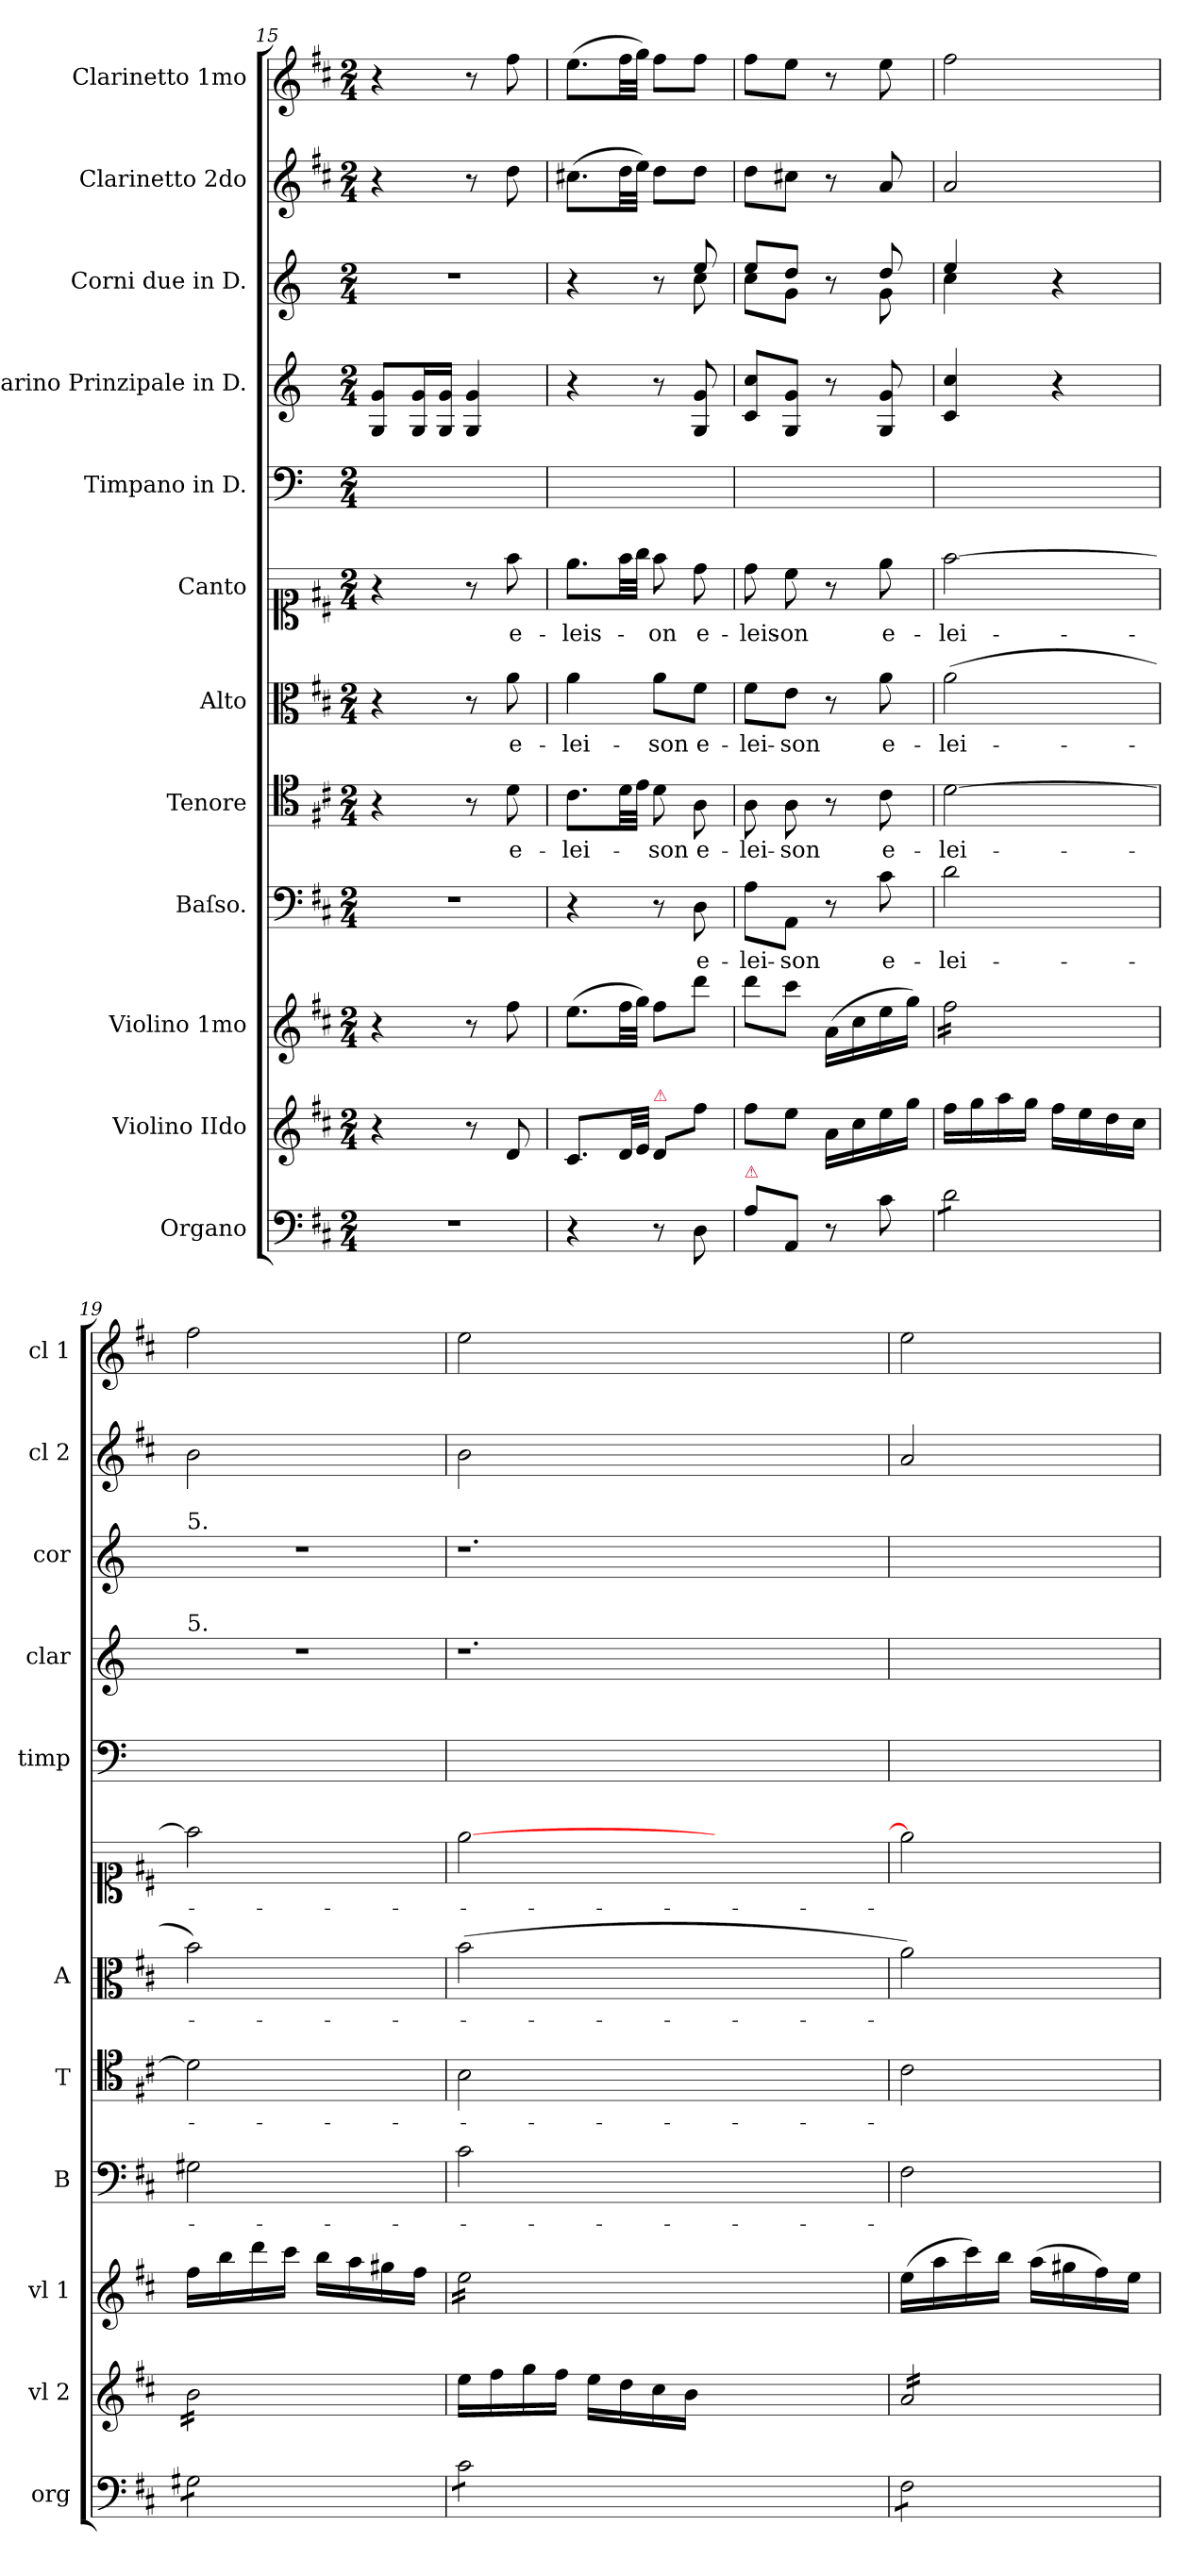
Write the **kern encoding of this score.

**kern	**kern	**kern	**kern	**text	**kern	**text	**kern	**text	**kern	**text	**kern	**kern	**kern	**kern	**kern
*part12	*part11	*part10	*part9	*part9	*part8	*part8	*part7	*part7	*part6	*part6	*part5	*part4	*part3	*part2	*part1
*staff12	*staff11	*staff10	*staff9	*staff9	*staff8	*staff8	*staff7	*staff7	*staff6	*staff6	*staff5	*staff4	*staff3	*staff2	*staff1
*I"Organo	*I"Violino IIdo	*I"Violino 1mo	*I"Baſso.	*	*I"Tenore	*	*I"Alto	*	*I"Canto	*	*I"Timpano in D.	*I"Clarino Prinzipale in D.	*I"Corni due in D.	*I"Clarinetto 2do	*I"Clarinetto 1mo
*I'org	*I'vl 2	*I'vl 1	*I'B	*	*I'T	*	*I'A	*	*	*	*I'timp	*I'clar	*I'cor	*I'cl 2	*I'cl 1
*clefF4	*clefG2	*clefG2	*clefF4	*	*clefC4	*	*clefC3	*	*clefC1	*	*clefF4	*clefG2	*clefG2	*clefG2	*clefG2
*	*	*	*	*	*	*	*	*	*	*	*	*ITrd-1c-2	*ITrd6c10	*	*
*k[f#c#]	*k[f#c#]	*k[f#c#]	*k[f#c#]	*	*k[f#c#]	*	*k[f#c#]	*	*k[f#c#]	*	*k[]	*k[f#c#]	*k[f#c#]	*k[f#c#]	*k[f#c#]
*D:	*D:	*D:	*D:	*	*D:	*	*D:	*	*D:	*	*	*	*	*D:	*D:
*M2/4	*M2/4	*M2/4	*M2/4	*	*M2/4	*	*M2/4	*	*M2/4	*	*M2/4	*M2/4	*M2/4	*M2/4	*M2/4
=15	=15	=15	=15	=15	=15	=15	=15	=15	=15	=15	=15	=15	=15	=15	=15
2r	4r	4r	2r	.	4r	.	4r	.	4r	.	2ryy	8A/ 8a/L	2r	4r	4r
.	.	.	.	.	.	.	.	.	.	.	.	16A/ 16a/L	.	.	.
.	.	.	.	.	.	.	.	.	.	.	.	16A/ 16a/JJ	.	.	.
.	8r	8r	.	.	8r	.	8r	.	8r	.	.	4A/ 4a/	.	8r	8r
!	!	!	!	!	!	!LO:LY:i	!	!LO:LY:i	!	!	!	!	!	!	!
.	8d/	8ff#\	.	.	8d\	e-	8a\	e-	8ff#\	e-	.	.	.	8dd\	8ff#\
=16	=16	=16	=16	=16	=16	=16	=16	=16	=16	=16	=16	=16	=16	=16	=16
!	!	!	!	!	!	!LO:LY:i	!	!LO:LY:i	!	!	!	!	!	!	!
*	*	*	*	*	*	*	*	*	*	*	*	*	*^	*	*
4r	8.c#/L	(8.ee\L	4r	.	8.c#\L	-lei-	4a\	-lei-	8.ee\L	-leis-	2ryy	4r	4r	4ryy	(8.cc#X\L	(8.ee\L
.	32d/LL	32ff#\LL	.	.	32d\LL	.	.	.	32ff#\LL	.	.	.	.	.	32dd\LL	32ff#\LL
.	32e/JJJ	32gg\JJJ)	.	.	32e\JJJ	.	.	.	32gg\JJJ	.	.	.	.	.	32ee\JJJ)	32gg\JJJ)
!	!LO:TX:a:color=crimson:t=⚠	!	!	!	!	!	!	!	!	!	!	!	!	!	!	!
!	!	!	!	!	!	!LO:LY:i	!	!LO:LY:i	!	!	!	!	!	!	!	!
8r	8d/L	8ff#\L	8r	.	8d\	-son	8a\L	-son	8ff#\	-on	.	8r	8r	8ryy	8dd\L	8ff#\L
!	!	!	!	!LO:LY:i	!	!LO:LY:i	!	!LO:LY:i	!	!LO:LY:i	!	!	!	!	!	!
8D\	8ff#\J	8ddd\J	8D\	e-	8A\	e-	8f#\J	e-	8dd\	e-	.	8A/ 8a/	8f#/	8d\	8dd\J	8ff#\J
=17	=17	=17	=17	=17	=17	=17	=17	=17	=17	=17	=17	=17	=17	=17	=17	=17
!LO:TX:a:color=crimson:t=⚠	!	!	!	!	!	!	!	!	!	!	!	!	!	!	!	!
!	!	!	!	!LO:LY:i	!	!LO:LY:i	!	!LO:LY:i	!	!LO:LY:i	!	!	!	!	!	!
8A\L	8ff#\L	8ddd\L	8A\L	-lei-	8A\	-lei-	8f#\L	-lei-	8dd\	-leis-	2ryy	8d/ 8dd/L	8f#/L	8d\L	8dd\L	8ff#\L
!	!	!	!	!LO:LY:i	!	!LO:LY:i	!	!LO:LY:i	!	!LO:LY:i	!	!	!	!	!	!
8AA/J	8ee\J	8ccc#\J	8AA\J	-son	8A\	-son	8e\J	-son	8cc#\	-on	.	8A/ 8a/J	8e/J	8A\J	8cc#X\J	8ee\J
8r	16a\LL	(16a\LL	8r	.	8r	.	8r	.	8r	.	.	8r	8r	8ryy	8r	8r
.	16cc#\	16cc#\	.	.	.	.	.	.	.	.	.	.	.	.	.	.
8c#\	16ee\	16ee\	8c#\	e-	8c#\	e-	8a\	e-	8ee\	e-	.	8A/ 8a/	8e/	8A\	8a/	8ee\
.	16gg\JJ	16gg\JJ)	.	.	.	.	.	.	.	.	.	.	.	.	.	.
=18	=18	=18	=18	=18	=18	=18	=18	=18	=18	=18	=18	=18	=18	=18	=18	=18
*tremolo	*	*	*	*	*	*	*	*	*	*	*	*	*	*	*	*
*	*	*tremolo	*	*	*	*	*	*	*	*	*	*	*	*	*	*
8d\L	16ff#\LL	16ff#\LL	2d\	-lei-	[2d\	-lei-	(<2a\	-lei-	[2ff#\	-lei-	2ryy	4d/ 4dd/	4f#/	4d\	2a/	2ff#\
.	16gg\	16ff#\	.	.	.	.	.	.	.	.	.	.	.	.	.	.
8d\	16aa\	16ff#\	.	.	.	.	.	.	.	.	.	.	.	.	.	.
.	16gg\JJ	16ff#\	.	.	.	.	.	.	.	.	.	.	.	.	.	.
8d\	16ff#\LL	16ff#\	.	.	.	.	.	.	.	.	.	4r	4r	4ryy	.	.
.	16ee\	16ff#\	.	.	.	.	.	.	.	.	.	.	.	.	.	.
8d\J	16dd\	16ff#\	.	.	.	.	.	.	.	.	.	.	.	.	.	.
.	16cc#\JJ	16ff#\JJ	.	.	.	.	.	.	.	.	.	.	.	.	.	.
*	*	*Xtremolo	*	*	*	*	*	*	*	*	*	*	*	*	*	*
*	*	*	*	*	*	*	*	*	*	*	*	*	*v	*v	*	*
=19	=19	=19	=19	=19	=19	=19	=19	=19	=19	=19	=19	=19	=19	=19	=19
!	!	!	!	!	!	!	!	!	!	!	!	!	!LO:TX:a:t=5.	!	!
!	!	!	!	!	!	!	!	!	!	!	!	!LO:TX:a:t=5.	!	!	!
*	*tremolo	*	*	*	*	*	*	*	*	*	*	*	*	*	*
8G#X\L	16b\LL	16ff#\LL	2G#X\	.	2d\]	.	2b\)	.	2ff#\]	.	2ryy	2r	2r	2b\	2ff#\
.	16b\	16bb\	.	.	.	.	.	.	.	.	.	.	.	.	.
8G#X\	16b\	16ddd\	.	.	.	.	.	.	.	.	.	.	.	.	.
.	16b\	16ccc#\JJ	.	.	.	.	.	.	.	.	.	.	.	.	.
8G#X\	16b\	16bb\LL	.	.	.	.	.	.	.	.	.	.	.	.	.
.	16b\	16aa\	.	.	.	.	.	.	.	.	.	.	.	.	.
8G#X\J	16b\	16gg#X\	.	.	.	.	.	.	.	.	.	.	.	.	.
.	16b\JJ	16ff#\JJ	.	.	.	.	.	.	.	.	.	.	.	.	.
*	*Xtremolo	*	*	*	*	*	*	*	*	*	*	*	*	*	*
=20	=20	=20	=20	=20	=20	=20	=20	=20	=20	=20	=20	=20	=20	=20	=20
*	*	*tremolo	*	*	*	*	*	*	*	*	*	*	*	*	*
8c#\L	16ee\LL	16ee\LL	2c#\	.	2B\	.	(<2b\	.	[2ee\	.	2ryy	1.r	1.r	2b\	2ee\
.	16ff#\	16ee\	.	.	.	.	.	.	.	.	.	.	.	.	.
8c#\	16gg\	16ee\	.	.	.	.	.	.	.	.	.	.	.	.	.
.	16ff#\JJ	16ee\	.	.	.	.	.	.	.	.	.	.	.	.	.
8c#\	16ee\LL	16ee\	.	.	.	.	.	.	.	.	.	.	.	.	.
.	16dd\	16ee\	.	.	.	.	.	.	.	.	.	.	.	.	.
8c#\J	16cc#\	16ee\	.	.	.	.	.	.	.	.	.	.	.	.	.
.	16b\JJ	16ee\JJ	.	.	.	.	.	.	.	.	.	.	.	.	.
*	*	*Xtremolo	*	*	*	*	*	*	*	*	*	*	*	*	*
1ryy	1ryy	1ryy	1ryy	.	1ryy	.	1ryy	.	1ryy	.	1ryy	.	.	1ryy	1ryy
=21	=21	=21	=21	=21	=21	=21	=21	=21	=21	=21	=21	=21	=21	=21	=21
*	*tremolo	*	*	*	*	*	*	*	*	*	*	*	*	*	*
8F#\L	16a/LL	(16ee\LL	2F#\	.	2c#\	.	2a\)	.	2ee\]	.	2ryy	2ryy	2ryy	2a/	2ee\
.	16a/	16aa\	.	.	.	.	.	.	.	.	.	.	.	.	.
8F#\	16a/	16ccc#\)	.	.	.	.	.	.	.	.	.	.	.	.	.
.	16a/	16bb\JJ	.	.	.	.	.	.	.	.	.	.	.	.	.
8F#\	16a/	(16aa\LL	.	.	.	.	.	.	.	.	.	.	.	.	.
.	16a/	16gg#X\	.	.	.	.	.	.	.	.	.	.	.	.	.
8F#\J	16a/	16ff#\)	.	.	.	.	.	.	.	.	.	.	.	.	.
*Xtremolo	*	*	*	*	*	*	*	*	*	*	*	*	*	*	*
.	16a/JJ	16ee\JJ	.	.	.	.	.	.	.	.	.	.	.	.	.
*	*Xtremolo	*	*	*	*	*	*	*	*	*	*	*	*	*	*
=	=	=	=	=	=	=	=	=	=	=	=	=	=	=	=
*-	*-	*-	*-	*-	*-	*-	*-	*-	*-	*-	*-	*-	*-	*-	*-
